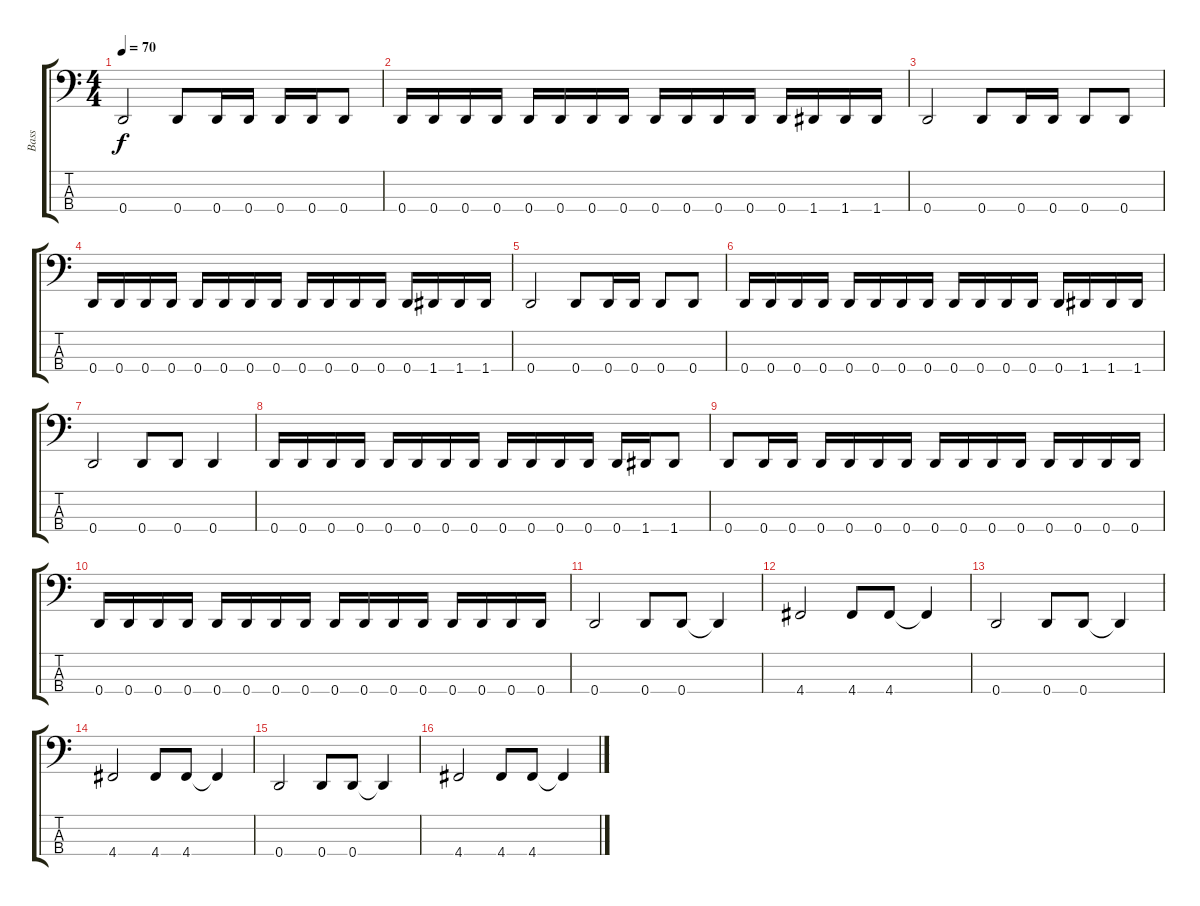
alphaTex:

\track ("Bass" "Bass") {instrument electricbassfinger}
\staff {score tabs}
\tuning (F2 C2 G1 D1) {hide}
\ts (4 4)
\tempo 70
\clef f4
\ks c
0.4.2{dy f} 0.4.8 0.4.16 0.4.16 0.4.16 0.4.16 0.4.8 |
0.4.16 0.4.16 0.4.16 0.4.16 0.4.16 0.4.16 0.4.16 0.4.16 0.4.16 0.4.16 0.4.16 0.4.16 0.4.16 1.4.16 1.4.16 1.4.16 |
0.4.2 0.4.8 0.4.16 0.4.16 0.4.8 0.4.8 |
0.4.16 0.4.16 0.4.16 0.4.16 0.4.16 0.4.16 0.4.16 0.4.16 0.4.16 0.4.16 0.4.16 0.4.16 0.4.16 1.4.16 1.4.16 1.4.16 |
0.4.2 0.4.8 0.4.16 0.4.16 0.4.8 0.4.8 |
0.4.16 0.4.16 0.4.16 0.4.16 0.4.16 0.4.16 0.4.16 0.4.16 0.4.16 0.4.16 0.4.16 0.4.16 0.4.16 1.4.16 1.4.16 1.4.16 |
0.4.2 0.4.8 0.4.8 0.4.4 |
0.4.16 0.4.16 0.4.16 0.4.16 0.4.16 0.4.16 0.4.16 0.4.16 0.4.16 0.4.16 0.4.16 0.4.16 0.4.16 1.4.16 1.4.8 |
0.4.8 0.4.16 0.4.16 0.4.16 0.4.16 0.4.16 0.4.16 0.4.16 0.4.16 0.4.16 0.4.16 0.4.16 0.4.16 0.4.16 0.4.16 |
0.4.16 0.4.16 0.4.16 0.4.16 0.4.16 0.4.16 0.4.16 0.4.16 0.4.16 0.4.16 0.4.16 0.4.16 0.4.16 0.4.16 0.4.16 0.4.16 |
0.4.2 0.4.8 0.4.8 0.4{t}.4 |
4.4.2 4.4.8 4.4.8 4.4{t}.4 |
0.4.2 0.4.8 0.4.8 0.4{t}.4 |
4.4.2 4.4.8 4.4.8 4.4{t}.4 |
0.4.2 0.4.8 0.4.8 0.4{t}.4 |
4.4.2 4.4.8 4.4.8 4.4{t}.4
